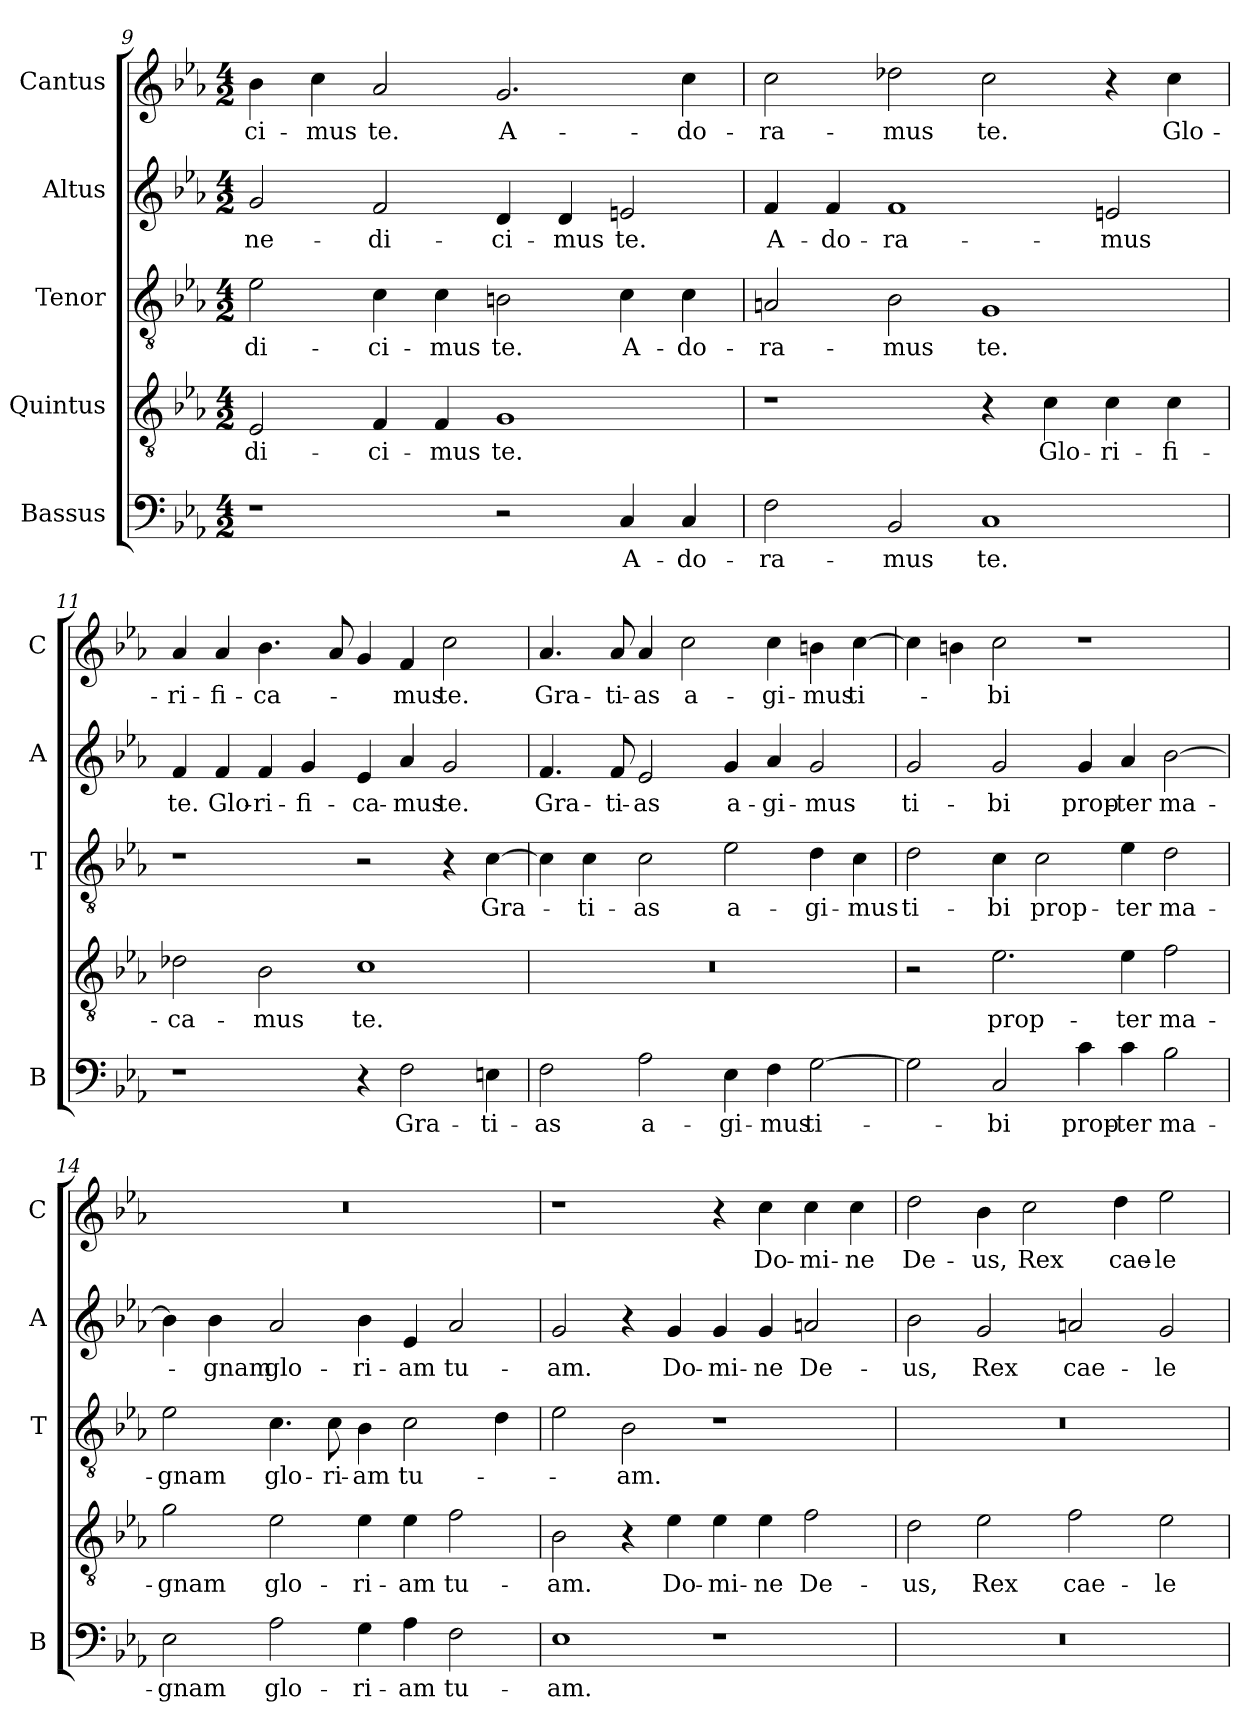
**kern	**text	**kern	**text	**kern	**text	**kern	**text	**kern	**text
*part5	*part5	*part4	*part4	*part3	*part3	*part2	*part2	*part1	*part1
*staff5	*staff5	*staff4	*staff4	*staff3	*staff3	*staff2	*staff2	*staff1	*staff1
*I"Bassus	*	*I"Quintus	*	*I"Tenor	*	*I"Altus	*	*I"Cantus	*
*I'B	*	*	*	*I'T	*	*I'A	*	*I'C	*
*clefF4	*	*clefGv2	*	*clefGv2	*	*clefG2	*	*clefG2	*
*k[b-e-a-]	*	*k[b-e-a-]	*	*k[b-e-a-]	*	*k[b-e-a-]	*	*k[b-e-a-]	*
*E-:	*	*E-:	*	*E-:	*	*E-:	*	*E-:	*
*M4/2	*	*M4/2	*	*M4/2	*	*M4/2	*	*M4/2	*
=9	=9	=9	=9	=9	=9	=9	=9	=9	=9
!	!	!	!LO:LY:b	!	!LO:LY:b	!	!LO:LY:b	!	!LO:LY:b
1r	.	2E-/	-di-	2e-\	-di-	2g/	-ne-	4b-\	-ci-
!	!	!	!	!	!	!	!	!	!LO:LY:b
.	.	.	.	.	.	.	.	4cc\	-mus
!	!	!	!LO:LY:b	!	!LO:LY:b	!	!LO:LY:b	!	!LO:LY:b
.	.	4F/	-ci-	4c\	-ci-	2f/	-di-	2a-/	te.
!	!	!	!LO:LY:b	!	!LO:LY:b	!	!	!	!
.	.	4F/	-mus	4c\	-mus	.	.	.	.
!	!	!	!LO:LY:b	!	!LO:LY:b	!	!LO:LY:b	!	!LO:LY:b
2r	.	1G	te.	2Bn\	te.	4d/	-ci-	2.g/	A-
!	!	!	!	!	!	!	!LO:LY:b	!	!
.	.	.	.	.	.	4d/	-mus	.	.
!	!LO:LY:b	!	!	!	!LO:LY:b	!	!LO:LY:b	!	!
4C/	A-	.	.	4c\	A-	2en/	te.	.	.
!	!LO:LY:b	!	!	!	!LO:LY:b	!	!	!	!LO:LY:b
4C/	-do-	.	.	4c\	-do-	.	.	4cc\	-do-
=10	=10	=10	=10	=10	=10	=10	=10	=10	=10
!	!LO:LY:b	!	!	!	!LO:LY:b	!	!LO:LY:b	!	!LO:LY:b
2F\	-ra-	1r	.	2An/	-ra-	4f/	A-	2cc\	-ra-
!	!	!	!	!	!	!	!LO:LY:b	!	!
.	.	.	.	.	.	4f/	-do-	.	.
!	!LO:LY:b	!	!	!	!LO:LY:b	!	!LO:LY:b	!	!LO:LY:b
2BB-/	-mus	.	.	2B-\	-mus	1f	-ra-	2dd-X\	-mus
!	!LO:LY:b	!	!	!	!LO:LY:b	!	!	!	!LO:LY:b
1C	te.	4r	.	1G	te.	.	.	2cc\	te.
!	!	!	!LO:LY:b	!	!	!	!	!	!
.	.	4c\	Glo-	.	.	.	.	.	.
!	!	!	!LO:LY:b	!	!	!	!LO:LY:b	!	!
.	.	4c\	-ri-	.	.	2en/	-mus	4r	.
!	!	!	!LO:LY:b	!	!	!	!	!	!LO:LY:b
.	.	4c\	-fi-	.	.	.	.	4cc\	Glo-
=11	=11	=11	=11	=11	=11	=11	=11	=11	=11
!	!	!	!LO:LY:b	!	!	!	!LO:LY:b	!	!LO:LY:b
1r	.	2d-X\	-ca-	1r	.	4f/	te.	4a-/	-ri-
!	!	!	!	!	!	!	!LO:LY:b	!	!LO:LY:b
.	.	.	.	.	.	4f/	Glo-	4a-/	-fi-
!	!	!	!LO:LY:b	!	!	!	!LO:LY:b	!	!LO:LY:b
.	.	2B-\	-mus	.	.	4f/	-ri-	4.b-\	-ca-
!	!	!	!	!	!	!	!LO:LY:b	!	!
.	.	.	.	.	.	4g/	-fi-	.	.
.	.	.	.	.	.	.	.	8a-/	.
!	!	!	!LO:LY:b	!	!	!	!LO:LY:b	!	!
4r	.	1c	te.	2r	.	4e-/	-ca-	4g/	.
!	!LO:LY:b	!	!	!	!	!	!LO:LY:b	!	!LO:LY:b
2F\	Gra-	.	.	.	.	4a-/	-mus	4f/	-mus
!	!	!	!	!	!	!	!LO:LY:b	!	!LO:LY:b
.	.	.	.	4r	.	2g/	te.	2cc\	te.
!	!LO:LY:b	!	!	!	!LO:LY:b	!	!	!	!
4En\	-ti-	.	.	[4c\	Gra-	.	.	.	.
!!LO:LB:g=z
=12	=12	=12	=12	=12	=12	=12	=12	=12	=12
!	!LO:LY:b	!	!	!	!	!	!LO:LY:b	!	!LO:LY:b
2F\	-as	0r	.	4c\]	.	4.f/	Gra-	4.a-/	Gra-
!	!	!	!	!	!LO:LY:b	!	!	!	!
.	.	.	.	4c\	-ti-	.	.	.	.
!	!	!	!	!	!	!	!LO:LY:b	!	!LO:LY:b
.	.	.	.	.	.	8f/	-ti-	8a-/	-ti-
!	!LO:LY:b	!	!	!	!LO:LY:b	!	!LO:LY:b	!	!LO:LY:b
2A-\	a-	.	.	2c\	-as	2e-/	-as	4a-/	-as
!	!	!	!	!	!	!	!	!	!LO:LY:b
.	.	.	.	.	.	.	.	2cc\	a-
!	!LO:LY:b	!	!	!	!LO:LY:b	!	!LO:LY:b	!	!
4E-\	-gi-	.	.	2e-\	a-	4g/	a-	.	.
!	!LO:LY:b	!	!	!	!	!	!LO:LY:b	!	!LO:LY:b
4F\	-mus	.	.	.	.	4a-/	-gi-	4cc\	-gi-
!	!LO:LY:b	!	!	!	!LO:LY:b	!	!LO:LY:b	!	!LO:LY:b
[2G\	ti-	.	.	4d\	-gi-	2g/	-mus	4bn\	-mus
!	!	!	!	!	!LO:LY:b	!	!	!	!LO:LY:b
.	.	.	.	4c\	-mus	.	.	[4cc\	ti-
=13	=13	=13	=13	=13	=13	=13	=13	=13	=13
!	!	!	!	!	!LO:LY:b	!	!LO:LY:b	!	!
2G\]	.	2r	.	2d\	ti-	2g/	ti-	4cc\]	.
.	.	.	.	.	.	.	.	4bn\	.
!	!LO:LY:b	!	!LO:LY:b	!	!LO:LY:b	!	!LO:LY:b	!	!LO:LY:b
2C/	-bi	2.e-\	prop-	4c\	-bi	2g/	-bi	2cc\	-bi
!	!	!	!	!	!LO:LY:b	!	!	!	!
.	.	.	.	2c\	prop-	.	.	.	.
!	!LO:LY:b	!	!	!	!	!	!LO:LY:b	!	!
4c\	prop-	.	.	.	.	4g/	prop-	1r	.
!	!LO:LY:b	!	!LO:LY:b	!	!LO:LY:b	!	!LO:LY:b	!	!
4c\	-ter	4e-\	-ter	4e-\	-ter	4a-/	-ter	.	.
!	!LO:LY:b	!	!LO:LY:b	!	!LO:LY:b	!	!LO:LY:b	!	!
2B-\	ma-	2f\	ma-	2d\	ma-	[2b-\	ma-	.	.
=14	=14	=14	=14	=14	=14	=14	=14	=14	=14
!	!LO:LY:b	!	!LO:LY:b	!	!LO:LY:b	!	!	!	!
2E-\	-gnam	2g\	-gnam	2e-\	-gnam	4b-\]	.	0r	.
!	!	!	!	!	!	!	!LO:LY:b	!	!
.	.	.	.	.	.	4b-\	-gnam	.	.
!	!LO:LY:b	!	!LO:LY:b	!	!LO:LY:b	!	!LO:LY:b	!	!
2A-\	glo-	2e-\	glo-	4.c\	glo-	2a-/	glo-	.	.
!	!	!	!	!	!LO:LY:b	!	!	!	!
.	.	.	.	8c\	-ri-	.	.	.	.
!	!LO:LY:b	!	!LO:LY:b	!	!LO:LY:b	!	!LO:LY:b	!	!
4G\	-ri-	4e-\	-ri-	4B-\	-am	4b-\	-ri-	.	.
!	!LO:LY:b	!	!LO:LY:b	!	!LO:LY:b	!	!LO:LY:b	!	!
4A-\	-am	4e-\	-am	2c\	tu-	4e-/	-am	.	.
!	!LO:LY:b	!	!LO:LY:b	!	!	!	!LO:LY:b	!	!
2F\	tu-	2f\	tu-	.	.	2a-/	tu-	.	.
.	.	.	.	4d\	.	.	.	.	.
=15	=15	=15	=15	=15	=15	=15	=15	=15	=15
!	!LO:LY:b	!	!LO:LY:b	!	!	!	!LO:LY:b	!	!
1E-	-am.	2B-\	-am.	2e-\	.	2g/	-am.	1r	.
!	!	!	!	!	!LO:LY:b	!	!	!	!
.	.	4r	.	2B-\	-am.	4r	.	.	.
!	!	!	!LO:LY:b	!	!	!	!LO:LY:b	!	!
.	.	4e-\	Do-	.	.	4g/	Do-	.	.
!	!	!	!LO:LY:b	!	!	!	!LO:LY:b	!	!
1r	.	4e-\	-mi-	1r	.	4g/	-mi-	4r	.
!	!	!	!LO:LY:b	!	!	!	!LO:LY:b	!	!LO:LY:b
.	.	4e-\	-ne	.	.	4g/	-ne	4cc\	Do-
!	!	!	!LO:LY:b	!	!	!	!LO:LY:b	!	!LO:LY:b
.	.	2f\	De-	.	.	2an/	De-	4cc\	-mi-
!	!	!	!	!	!	!	!	!	!LO:LY:b
.	.	.	.	.	.	.	.	4cc\	-ne
!!LO:LB:g=z
=16	=16	=16	=16	=16	=16	=16	=16	=16	=16
!	!	!	!LO:LY:b	!	!	!	!LO:LY:b	!	!LO:LY:b
0r	.	2d\	-us,	0r	.	2b-\	-us,	2dd\	De-
!	!	!	!LO:LY:b	!	!	!	!LO:LY:b	!	!LO:LY:b
.	.	2e-\	Rex	.	.	2g/	Rex	4b-\	-us,
!	!	!	!	!	!	!	!	!	!LO:LY:b
.	.	.	.	.	.	.	.	2cc\	Rex
!	!	!	!LO:LY:b	!	!	!	!LO:LY:b	!	!
.	.	2f\	cae-	.	.	2an/	cae-	.	.
!	!	!	!	!	!	!	!	!	!LO:LY:b
.	.	.	.	.	.	.	.	4dd\	cae-
!	!	!	!LO:LY:b	!	!	!	!LO:LY:b	!	!LO:LY:b
.	.	2e-\	-le-	.	.	2g/	-le-	2ee-\	-le-
=	=	=	=	=	=	=	=	=	=
*-	*-	*-	*-	*-	*-	*-	*-	*-	*-
